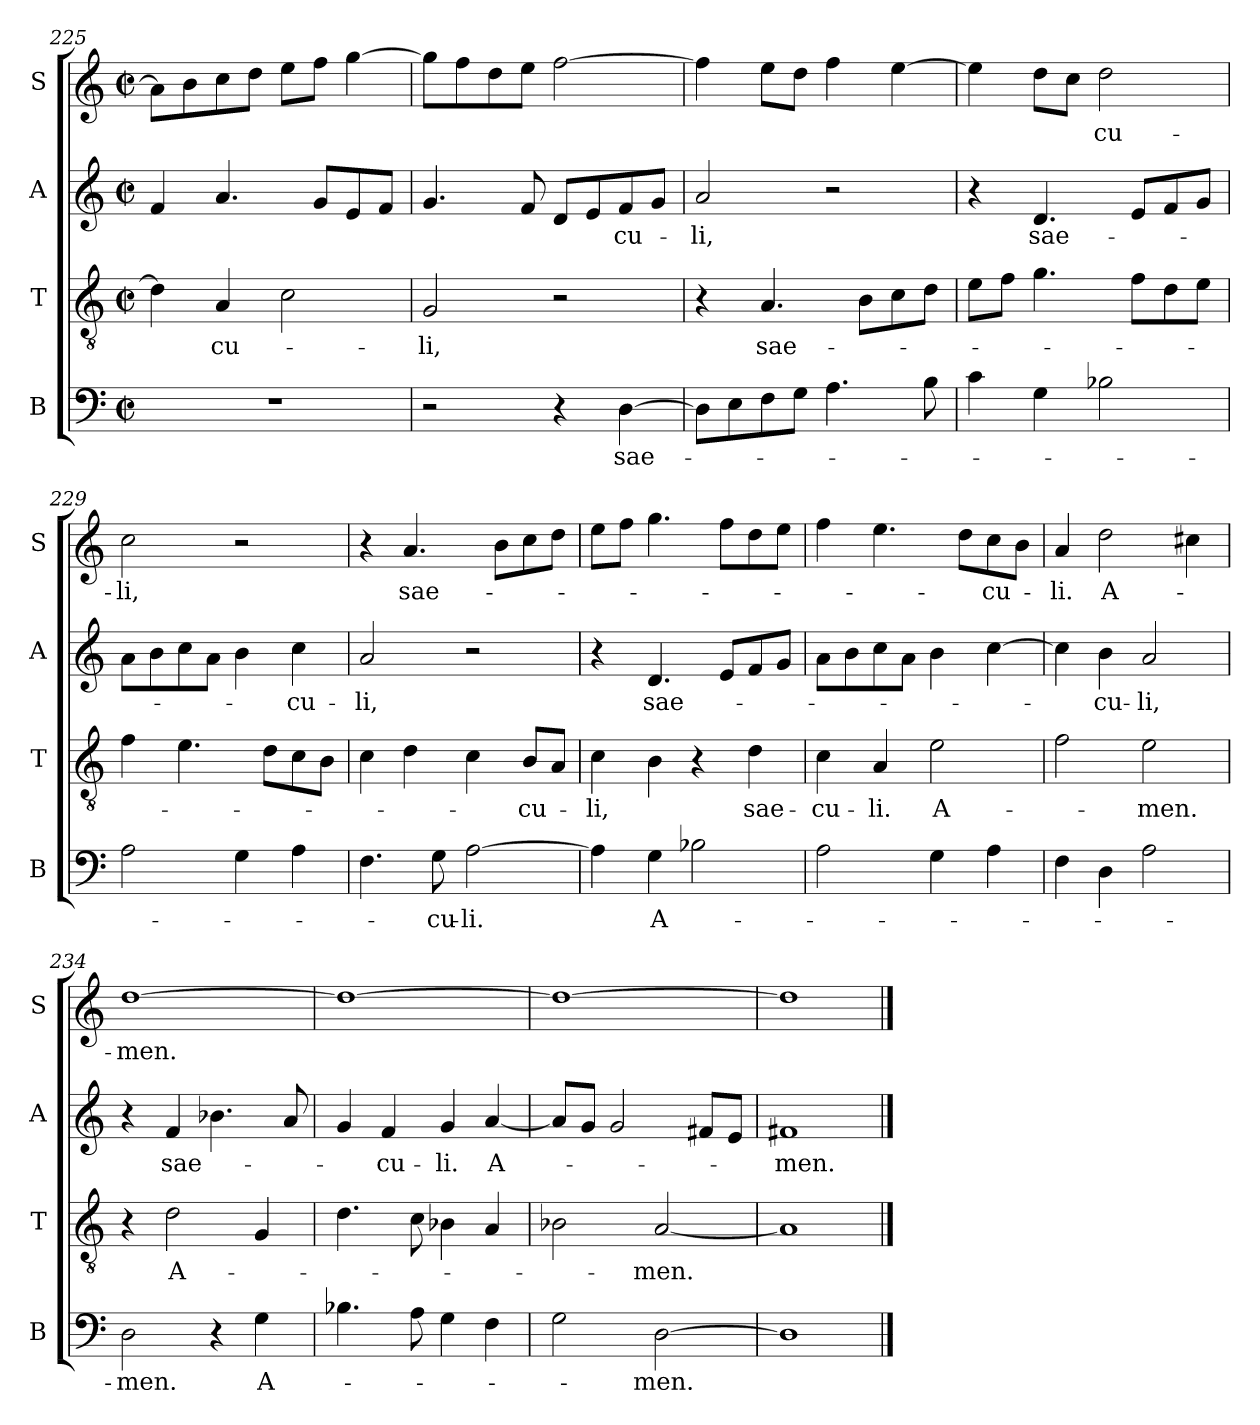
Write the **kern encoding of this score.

**kern	**text	**kern	**text	**kern	**text	**kern	**text
*part4	*part4	*part3	*part3	*part2	*part2	*part1	*part1
*staff4	*staff4	*staff3	*staff3	*staff2	*staff2	*staff1	*staff1
*I"B	*	*I"T	*	*I"A	*	*I"S	*
*I'B	*	*I'T	*	*I'A	*	*I'S	*
*clefF4	*	*clefGv2	*	*clefG2	*	*clefG2	*
*k[]	*	*k[]	*	*k[]	*	*k[]	*
*M2/2	*	*M2/2	*	*M2/2	*	*M2/2	*
*met(c|)	*	*met(c|)	*	*met(c|)	*	*met(c|)	*
=225	=225	=225	=225	=225	=225	=225	=225
1r	.	4d\]	.	4f/	.	8a\L]	.
.	.	.	.	.	.	8b\	.
!	!	!	!LO:LY:b	!	!	!	!
.	.	4A/	-cu-	4.a/	.	8cc\	.
.	.	.	.	.	.	8dd\J	.
.	.	2c\	.	.	.	8ee\L	.
.	.	.	.	8g/L	.	8ff\J	.
.	.	.	.	8e/	.	[4gg\	.
.	.	.	.	8f/J	.	.	.
=226	=226	=226	=226	=226	=226	=226	=226
!	!	!	!LO:LY:b	!	!	!	!
2r	.	2G/	-li,	4.g/	.	8gg\L]	.
.	.	.	.	.	.	8ff\	.
.	.	.	.	.	.	8dd\	.
.	.	.	.	8f/	.	8ee\J	.
4r	.	2r	.	8d/L	.	[2ff\	.
.	.	.	.	8e/	.	.	.
!	!LO:LY:b	!	!	!	!LO:LY:b	!	!
[4D\	sae-	.	.	8f/	-cu-	.	.
.	.	.	.	8g/J	.	.	.
=227	=227	=227	=227	=227	=227	=227	=227
!	!	!	!	!	!LO:LY:b	!	!
8D\L]	.	4r	.	2a/	-li,	4ff\]	.
8E\	.	.	.	.	.	.	.
!	!	!	!LO:LY:b	!	!	!	!
8F\	.	4.A/	sae-	.	.	8ee\L	.
8G\J	.	.	.	.	.	8dd\J	.
4.A\	.	.	.	2r	.	4ff\	.
.	.	8B\L	.	.	.	.	.
.	.	8c\	.	.	.	[4ee\	.
8B\	.	8d\J	.	.	.	.	.
=228	=228	=228	=228	=228	=228	=228	=228
4c\	.	8e\L	.	4r	.	4ee\]	.
.	.	8f\J	.	.	.	.	.
!	!	!	!	!	!LO:LY:b	!	!
4G\	.	4.g\	.	4.d/	sae-	8dd\L	.
.	.	.	.	.	.	8cc\J	.
!	!	!	!	!	!	!	!LO:LY:b
2B-X\	.	.	.	.	.	2dd\	-cu-
.	.	8f\L	.	8e/L	.	.	.
.	.	8d\	.	8f/	.	.	.
.	.	8e\J	.	8g/J	.	.	.
=229	=229	=229	=229	=229	=229	=229	=229
!	!	!	!	!	!	!	!LO:LY:b
2A\	.	4f\	.	8a\L	.	2cc\	-li,
.	.	.	.	8b\	.	.	.
.	.	4.e\	.	8cc\	.	.	.
.	.	.	.	8a\J	.	.	.
4G\	.	.	.	4b\	.	2r	.
.	.	8d\L	.	.	.	.	.
!	!	!	!	!	!LO:LY:b	!	!
4A\	.	8c\	.	4cc\	-cu-	.	.
.	.	8B\J	.	.	.	.	.
=230	=230	=230	=230	=230	=230	=230	=230
!	!	!	!	!	!LO:LY:b	!	!
4.F\	.	4c\	.	2a/	-li,	4r	.
!	!	!	!	!	!	!	!LO:LY:b
.	.	4d\	.	.	.	4.a/	sae-
!	!LO:LY:b	!	!	!	!	!	!
8G\	cu-	.	.	.	.	.	.
!	!LO:LY:b	!	!	!	!	!	!
[2A\	-li.	4c\	.	2r	.	.	.
.	.	.	.	.	.	8b\L	.
!	!	!	!LO:LY:b	!	!	!	!
.	.	8B/L	-cu-	.	.	8cc\	.
.	.	8A/J	.	.	.	8dd\J	.
=231	=231	=231	=231	=231	=231	=231	=231
!	!	!	!LO:LY:b	!	!	!	!
4A\]	.	4c\	-li,	4r	.	8ee\L	.
.	.	.	.	.	.	8ff\J	.
!	!LO:LY:b	!	!	!	!LO:LY:b	!	!
4G\	A-	4B\	.	4.d/	sae-	4.gg\	.
2B-X\	.	4r	.	.	.	.	.
.	.	.	.	8e/L	.	8ff\L	.
!	!	!	!LO:LY:b	!	!	!	!
.	.	4d\	sae-	8f/	.	8dd\	.
.	.	.	.	8g/J	.	8ee\J	.
=232	=232	=232	=232	=232	=232	=232	=232
!	!	!	!LO:LY:b	!	!	!	!
2A\	.	4c\	-cu-	8a\L	.	4ff\	.
.	.	.	.	8b\	.	.	.
!	!	!	!LO:LY:b	!	!	!	!
.	.	4A/	-li.	8cc\	.	4.ee\	.
.	.	.	.	8a\J	.	.	.
!	!	!	!LO:LY:b	!	!	!	!
4G\	.	2e\	A-	4b\	.	.	.
.	.	.	.	.	.	8dd\L	.
!	!	!	!	!	!	!	!LO:LY:b
4A\	.	.	.	[4cc\	.	8cc\	cu-
.	.	.	.	.	.	8b\J	.
=233	=233	=233	=233	=233	=233	=233	=233
!	!	!	!	!	!	!	!LO:LY:b
4F\	.	2f\	.	4cc\]	.	4a/	-li.
!	!	!	!	!	!LO:LY:b	!	!LO:LY:b
4D\	.	.	.	4b\	cu-	2dd\	A-
!	!	!	!LO:LY:b	!	!LO:LY:b	!	!
2A\	.	2e\	-men.	2a/	-li,	.	.
.	.	.	.	.	.	4cc#X\	.
=234	=234	=234	=234	=234	=234	=234	=234
*	*	*	*	*	*	*MM104	*
!	!LO:LY:b	!	!	!	!	!	!LO:LY:b
2D\	-men.	4r	.	4r	.	[1dd	-men.
!	!	!	!LO:LY:b	!	!LO:LY:b	!	!
.	.	2d\	A-	4f/	sae-	.	.
4r	.	.	.	4.b-X\	.	.	.
!	!LO:LY:b	!	!	!	!	!	!
4G\	A-	4G/	.	.	.	.	.
.	.	.	.	8a/	.	.	.
=235	=235	=235	=235	=235	=235	=235	=235
4.B-X\	.	4.d\	.	4g/	.	1dd_	.
!	!	!	!	!	!LO:LY:b	!	!
.	.	.	.	4f/	-cu-	.	.
8A\	.	8c\	.	.	.	.	.
!	!	!	!	!	!LO:LY:b	!	!
4G\	.	4B-X\	.	4g/	-li.	.	.
!	!	!	!	!	!LO:LY:b	!	!
4F\	.	4A/	.	[4a/	A-	.	.
=236	=236	=236	=236	=236	=236	=236	=236
*	*	*	*	*	*	*MM80	*
2G\	.	2B-X\	.	8a/L]	.	1dd_	.
.	.	.	.	8g/J	.	.	.
.	.	.	.	2g/	.	.	.
!	!LO:LY:b	!	!LO:LY:b	!	!	!	!
[2D\	-men.	[2A/	-men.	.	.	.	.
.	.	.	.	8f#X/L	.	.	.
.	.	.	.	8e/J	.	.	.
=237	=237	=237	=237	=237	=237	=237	=237
!	!	!	!	!	!LO:LY:b	!	!
1D]	.	1A]	.	1f#X	-men.	1dd]	.
==	==	==	==	==	==	==	==
*-	*-	*-	*-	*-	*-	*-	*-
